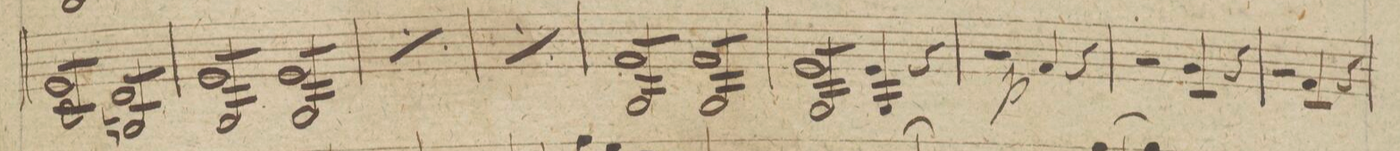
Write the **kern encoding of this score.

**kern	**dynam
*I"Violino 2do	*
*clefG2	*
*k[b-]	*
*met(c|)	*
*M2/2	*
8eL 8c/	.
8e 8c/	.
8e 8c/	.
8eJ 8c/	.
8dL 8Bn/	.
8d 8B/	.
8d 8B/	.
8dJ 8B/	.
=47	=47
8eL 8G/	.
8e 8G/	.
8e 8G/	.
8eJ 8G/	.
8eL 8G/	.
8e 8G/	.
8e 8G/	.
8eJ 8G/	.
=48	=48
*rep	*
8eL 8G/	.
8e 8G/	.
8e 8G/	.
8eJ 8G/	.
8eL 8G/	.
8e 8G/	.
8e 8G/	.
8eJ 8G/	.
*Xrep	*
=49	=49
*rep	*
8eL 8G/	.
8e 8G/	.
8e 8G/	.
8eJ 8G/	.
8eL 8G/	.
8e 8G/	.
8e 8G/	.
8eJ 8G/	.
*Xrep	*
=50	=50
8fL 8G/	.
8f 8G/	.
8f 8G/	.
8fJ 8G/	.
8fL 8G/	.
8f 8G/	.
8f 8G/	.
8fJ 8G/	.
=51	=51
8eL 8G/	.
8e 8G/	.
8e 8G/	.
8eJ 8G/	.
*Xtremolo	*
4e 4G/	.
4r	.
=52	=52
2r	.
4f/	p
4r	.
=53	=53
2r	.
4g 4c/	.
4r	.
=54	=54
2r	.
4f 4c/	.
4r	.
=55	=55
*-	*-
